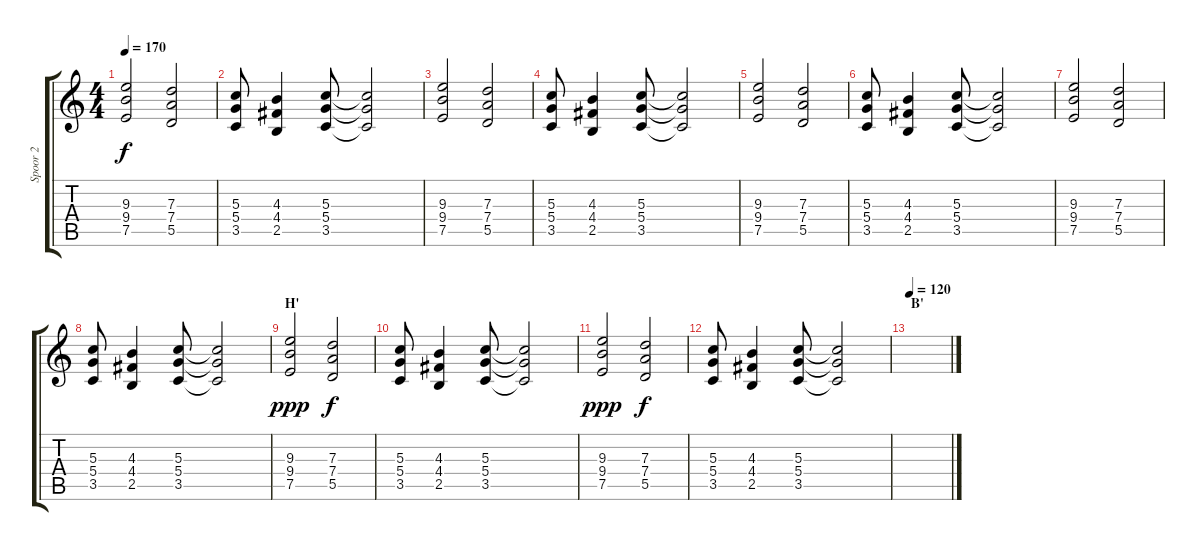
\track ("Spoor 2" "Spoor 2") {instrument overdrivenguitar}
\staff {score tabs}
\tuning (E4 B3 G3 D3 A2 E2) {hide}
\ts (4 4)
\tempo 170
\clef g2
\ks c
(9.3 9.4 7.5).2{dy f} (7.3 7.4 5.5).2 |
(5.3 5.4 3.5).8 (4.3 4.4 2.5).4 (5.3 5.4 3.5).8 (5.3{t} 5.4{t} 3.5{t}).2 |
(9.3 9.4 7.5).2 (7.3 7.4 5.5).2 |
(5.3 5.4 3.5).8 (4.3 4.4 2.5).4 (5.3 5.4 3.5).8 (5.3{t} 5.4{t} 3.5{t}).2 |
(9.3 9.4 7.5).2 (7.3 7.4 5.5).2 |
(5.3 5.4 3.5).8 (4.3 4.4 2.5).4 (5.3 5.4 3.5).8 (5.3{t} 5.4{t} 3.5{t}).2 |
(9.3 9.4 7.5).2 (7.3 7.4 5.5).2 |
(5.3 5.4 3.5).8 (4.3 4.4 2.5).4 (5.3 5.4 3.5).8 (5.3{t} 5.4{t} 3.5{t}).2 |
\section ("" "H'")
(9.3 9.4 7.5).2{dy ppp} (7.3 7.4 5.5).2{dy f} |
(5.3 5.4 3.5).8 (4.3 4.4 2.5).4 (5.3 5.4 3.5).8 (5.3{t} 5.4{t} 3.5{t}).2 |
(9.3 9.4 7.5).2{dy ppp} (7.3 7.4 5.5).2{dy f} |
(5.3 5.4 3.5).8 (4.3 4.4 2.5).4 (5.3 5.4 3.5).8 (5.3{t} 5.4{t} 3.5{t}).2 |
\section ("" "B'")
\tempo 120
